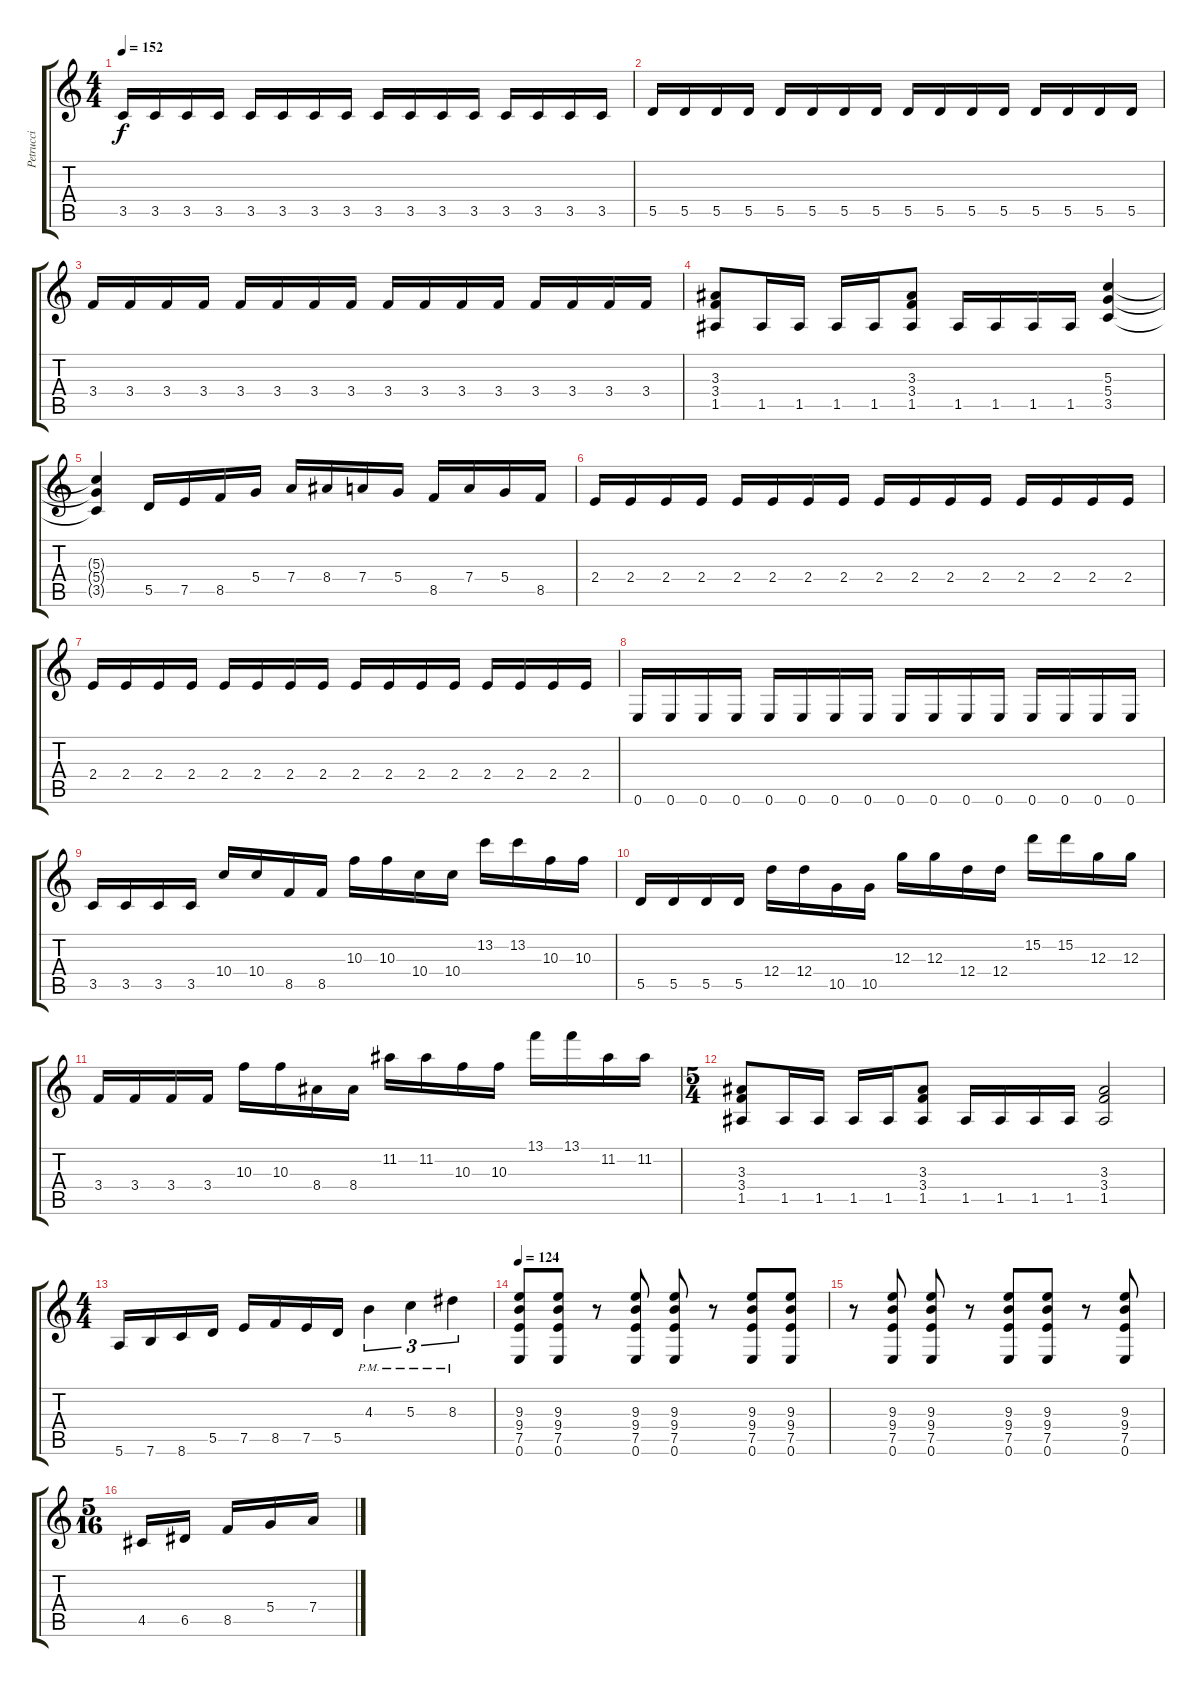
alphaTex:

\track ("Petrucci" "Petrucci") {instrument distortionguitar}
\staff {score tabs}
\tuning (E4 B3 G3 D3 A2 E2) {hide}
\ts (4 4)
\tempo 152
\clef g2
\ks c
3.5.16{dy f} 3.5.16 3.5.16 3.5.16 3.5.16 3.5.16 3.5.16 3.5.16 3.5.16 3.5.16 3.5.16 3.5.16 3.5.16 3.5.16 3.5.16 3.5.16 |
5.5.16 5.5.16 5.5.16 5.5.16 5.5.16 5.5.16 5.5.16 5.5.16 5.5.16 5.5.16 5.5.16 5.5.16 5.5.16 5.5.16 5.5.16 5.5.16 |
3.4.16 3.4.16 3.4.16 3.4.16 3.4.16 3.4.16 3.4.16 3.4.16 3.4.16 3.4.16 3.4.16 3.4.16 3.4.16 3.4.16 3.4.16 3.4.16 |
(3.3 3.4 1.5).8 1.5.16 1.5.16 1.5.16 1.5.16 (3.3 3.4 1.5).8 1.5.16 1.5.16 1.5.16 1.5.16 (5.3 5.4 3.5).4 |
(5.3{t} 5.4{t} 3.5{t}).4 5.5.16 7.5.16 8.5.16 5.4.16 7.4.16 8.4.16 7.4.16 5.4.16 8.5.16 7.4.16 5.4.16 8.5.16 |
2.4.16 2.4.16 2.4.16 2.4.16 2.4.16 2.4.16 2.4.16 2.4.16 2.4.16 2.4.16 2.4.16 2.4.16 2.4.16 2.4.16 2.4.16 2.4.16 |
2.4.16 2.4.16 2.4.16 2.4.16 2.4.16 2.4.16 2.4.16 2.4.16 2.4.16 2.4.16 2.4.16 2.4.16 2.4.16 2.4.16 2.4.16 2.4.16 |
0.6.16 0.6.16 0.6.16 0.6.16 0.6.16 0.6.16 0.6.16 0.6.16 0.6.16 0.6.16 0.6.16 0.6.16 0.6.16 0.6.16 0.6.16 0.6.16 |
3.5.16 3.5.16 3.5.16 3.5.16 10.4.16 10.4.16 8.5.16 8.5.16 10.3.16 10.3.16 10.4.16 10.4.16 13.2.16 13.2.16 10.3.16 10.3.16 |
5.5.16 5.5.16 5.5.16 5.5.16 12.4.16 12.4.16 10.5.16 10.5.16 12.3.16 12.3.16 12.4.16 12.4.16 15.2.16 15.2.16 12.3.16 12.3.16 |
3.4.16 3.4.16 3.4.16 3.4.16 10.3.16 10.3.16 8.4.16 8.4.16 11.2.16 11.2.16 10.3.16 10.3.16 13.1.16 13.1.16 11.2.16 11.2.16 |
\ts (5 4)
(3.3 3.4 1.5).8 1.5.16 1.5.16 1.5.16 1.5.16 (3.3 3.4 1.5).8 1.5.16 1.5.16 1.5.16 1.5.16 (3.3 3.4 1.5).2 |
\ts (4 4)
5.6.16 7.6.16 8.6.16 5.5.16 7.5.16 8.5.16 7.5.16 5.5.16 4.3{pm}.4{tu (3 2)} 5.3{pm}.4{tu (3 2)} 8.3{pm}.4{tu (3 2)} |
\tempo 124
(9.3 9.4 7.5 0.6).8 (9.3 9.4 7.5 0.6).8 r.8 (9.3 9.4 7.5 0.6).8 (9.3 9.4 7.5 0.6).8 r.8 (9.3 9.4 7.5 0.6).8 (9.3 9.4 7.5 0.6).8 |
r.8 (9.3 9.4 7.5 0.6).8 (9.3 9.4 7.5 0.6).8 r.8 (9.3 9.4 7.5 0.6).8 (9.3 9.4 7.5 0.6).8 r.8 (9.3 9.4 7.5 0.6).8 |
\ts (5 16)
4.5.16{beam merge} 6.5.16{beam split} 8.5.16{beam merge} 5.4.16{beam merge} 7.4.16
